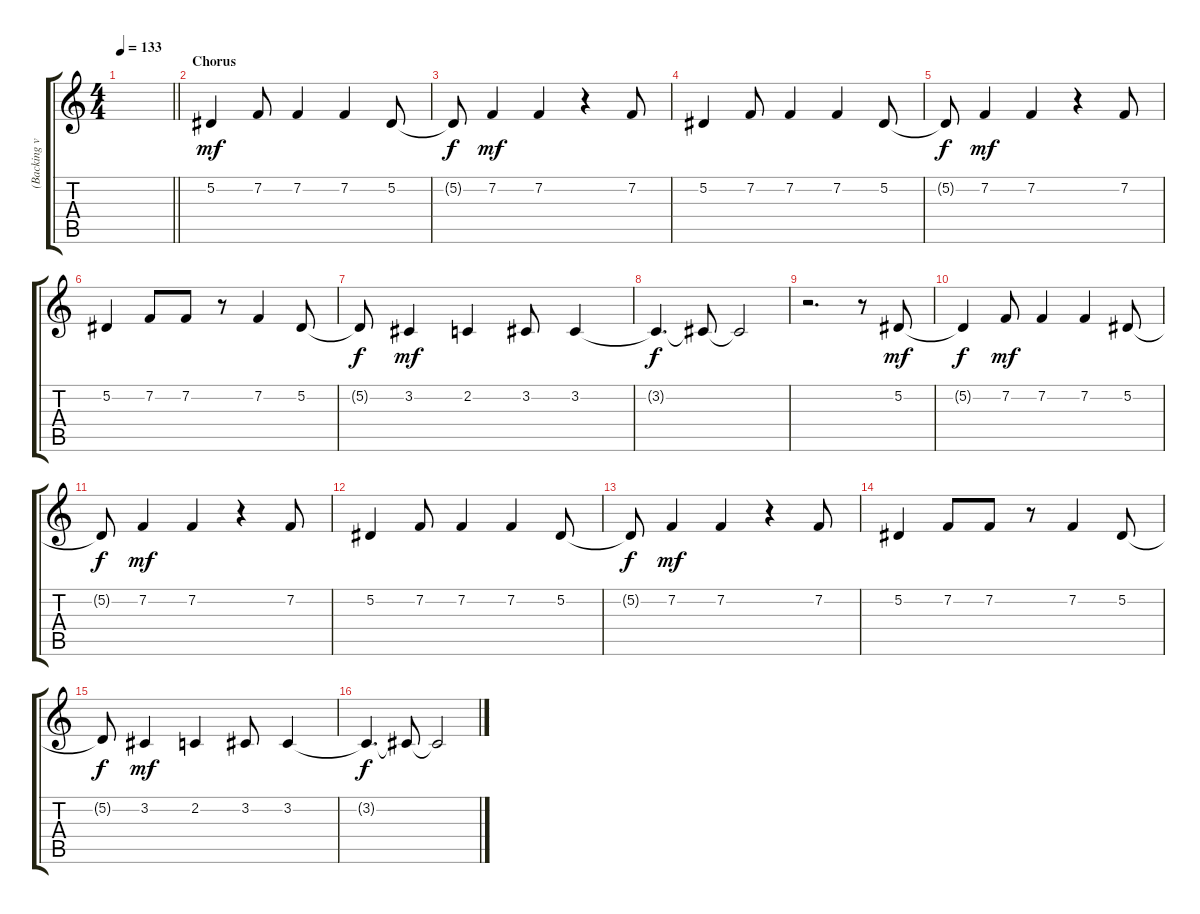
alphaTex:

\track ("(Backing vocal)" "(Backing v") {instrument flute}
\staff {score tabs}
\tuning (Eb4 Bb3 Gb3 Db3 Ab2 Eb2) {hide}
\ts (4 4)
\tempo 133
\clef g2
\barLineRight lightlight
\ks c
|
\section ("" "Chorus")
5.2.4{dy mf} 7.2.8 7.2.4 7.2.4 5.2.8 |
5.2{t}.8{dy f} 7.2.4{dy mf} 7.2.4 r.4 7.2.8 |
5.2.4 7.2.8 7.2.4 7.2.4 5.2.8 |
5.2{t}.8{dy f} 7.2.4{dy mf} 7.2.4 r.4 7.2.8 |
5.2.4 7.2.8 7.2.8 r.8 7.2.4 5.2.8 |
5.2{t}.8{dy f} 3.2.4{dy mf} 2.2.4 3.2.8 3.2.4 |
3.2{t}.4{d dy f} 3.2{t}.8 3.2{t}.2 |
r.2{d} r.8 5.2.8{dy mf} |
5.2{t}.4{dy f} 7.2.8{dy mf} 7.2.4 7.2.4 5.2.8 |
5.2{t}.8{dy f} 7.2.4{dy mf} 7.2.4 r.4 7.2.8 |
5.2.4 7.2.8 7.2.4 7.2.4 5.2.8 |
5.2{t}.8{dy f} 7.2.4{dy mf} 7.2.4 r.4 7.2.8 |
5.2.4 7.2.8 7.2.8 r.8 7.2.4 5.2.8 |
5.2{t}.8{dy f} 3.2.4{dy mf} 2.2.4 3.2.8 3.2.4 |
3.2{t}.4{d dy f} 3.2{t}.8 3.2{t}.2
